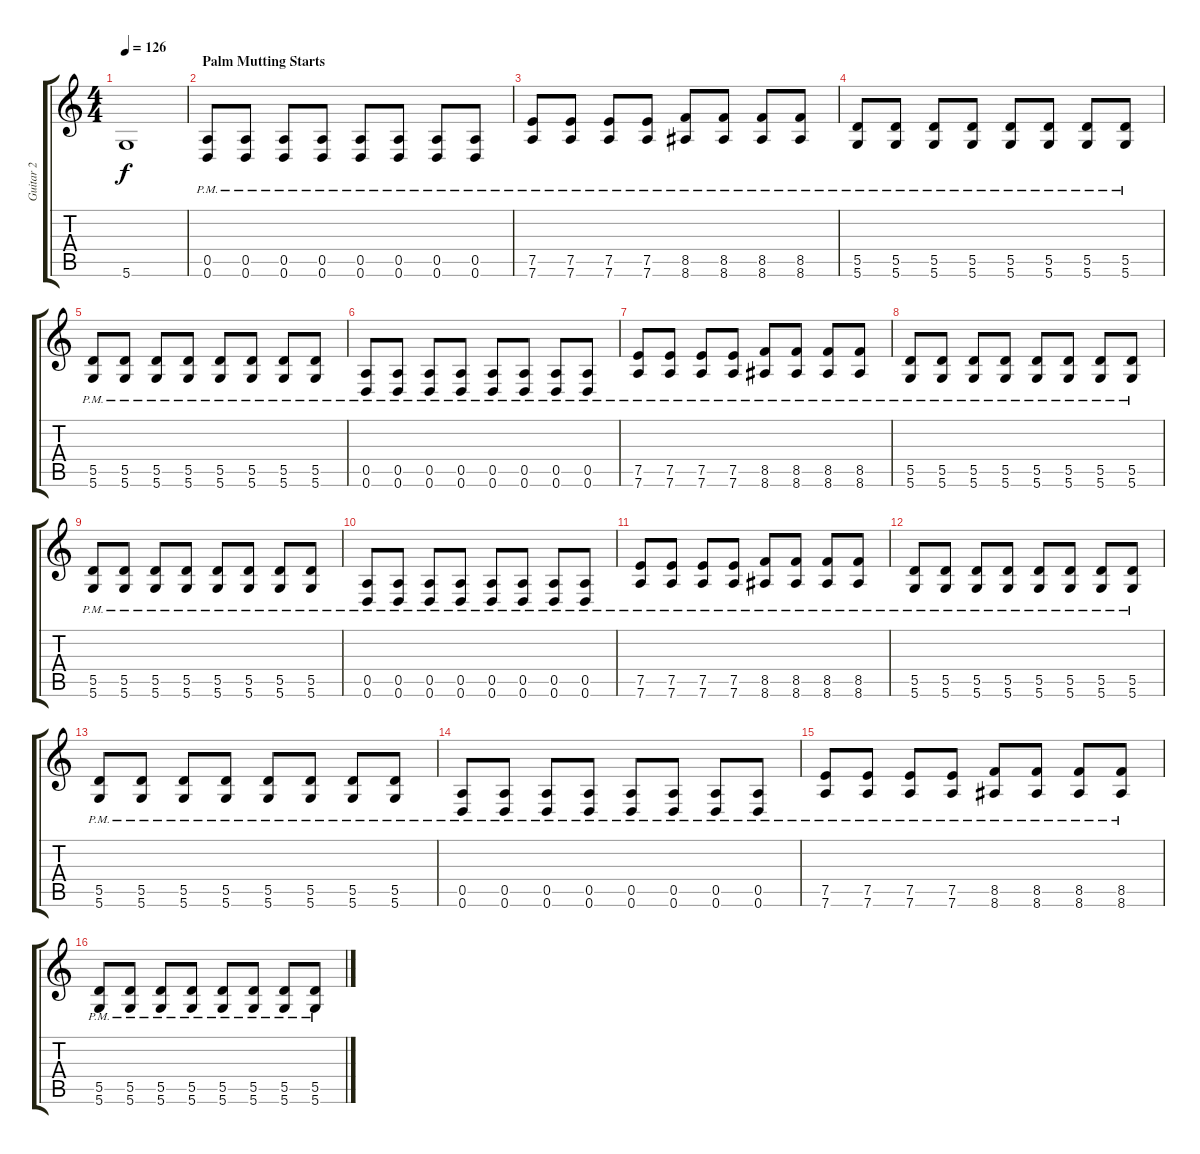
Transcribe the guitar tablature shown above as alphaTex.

\track ("Guitar 2" "Guitar 2") {instrument distortionguitar}
\staff {score tabs}
\tuning (E4 B3 G3 D3 A2 D2) {hide}
\ts (4 4)
\tempo 126
\clef g2
\ks c
5.6{t}.1{dy f} |
\section ("" "Palm Mutting Starts")
(0.5{pm} 0.6{pm}).8 (0.5{pm} 0.6{pm}).8 (0.5{pm} 0.6{pm}).8 (0.5{pm} 0.6{pm}).8 (0.5{pm} 0.6{pm}).8 (0.5{pm} 0.6{pm}).8 (0.5{pm} 0.6{pm}).8 (0.5{pm} 0.6{pm}).8 |
(7.5{pm} 7.6{pm}).8 (7.5{pm} 7.6{pm}).8 (7.5{pm} 7.6{pm}).8 (7.5{pm} 7.6{pm}).8 (8.5{pm} 8.6{pm}).8 (8.5{pm} 8.6{pm}).8 (8.5{pm} 8.6{pm}).8 (8.5{pm} 8.6{pm}).8 |
(5.5{pm} 5.6{pm}).8 (5.5{pm} 5.6{pm}).8 (5.5{pm} 5.6{pm}).8 (5.5{pm} 5.6{pm}).8 (5.5{pm} 5.6{pm}).8 (5.5{pm} 5.6{pm}).8 (5.5{pm} 5.6{pm}).8 (5.5{pm} 5.6{pm}).8 |
(5.5{pm} 5.6{pm}).8 (5.5{pm} 5.6{pm}).8 (5.5{pm} 5.6{pm}).8 (5.5{pm} 5.6{pm}).8 (5.5{pm} 5.6{pm}).8 (5.5{pm} 5.6{pm}).8 (5.5{pm} 5.6{pm}).8 (5.5{pm} 5.6{pm}).8 |
(0.5{pm} 0.6{pm}).8 (0.5{pm} 0.6{pm}).8 (0.5{pm} 0.6{pm}).8 (0.5{pm} 0.6{pm}).8 (0.5{pm} 0.6{pm}).8 (0.5{pm} 0.6{pm}).8 (0.5{pm} 0.6{pm}).8 (0.5{pm} 0.6{pm}).8 |
(7.5{pm} 7.6{pm}).8 (7.5{pm} 7.6{pm}).8 (7.5{pm} 7.6{pm}).8 (7.5{pm} 7.6{pm}).8 (8.5{pm} 8.6{pm}).8 (8.5{pm} 8.6{pm}).8 (8.5{pm} 8.6{pm}).8 (8.5{pm} 8.6{pm}).8 |
(5.5{pm} 5.6{pm}).8 (5.5{pm} 5.6{pm}).8 (5.5{pm} 5.6{pm}).8 (5.5{pm} 5.6{pm}).8 (5.5{pm} 5.6{pm}).8 (5.5{pm} 5.6{pm}).8 (5.5{pm} 5.6{pm}).8 (5.5{pm} 5.6{pm}).8 |
(5.5{pm} 5.6{pm}).8 (5.5{pm} 5.6{pm}).8 (5.5{pm} 5.6{pm}).8 (5.5{pm} 5.6{pm}).8 (5.5{pm} 5.6{pm}).8 (5.5{pm} 5.6{pm}).8 (5.5{pm} 5.6{pm}).8 (5.5{pm} 5.6{pm}).8 |
(0.5{pm} 0.6{pm}).8 (0.5{pm} 0.6{pm}).8 (0.5{pm} 0.6{pm}).8 (0.5{pm} 0.6{pm}).8 (0.5{pm} 0.6{pm}).8 (0.5{pm} 0.6{pm}).8 (0.5{pm} 0.6{pm}).8 (0.5{pm} 0.6{pm}).8 |
(7.5{pm} 7.6{pm}).8 (7.5{pm} 7.6{pm}).8 (7.5{pm} 7.6{pm}).8 (7.5{pm} 7.6{pm}).8 (8.5{pm} 8.6{pm}).8 (8.5{pm} 8.6{pm}).8 (8.5{pm} 8.6{pm}).8 (8.5{pm} 8.6{pm}).8 |
(5.5{pm} 5.6{pm}).8 (5.5{pm} 5.6{pm}).8 (5.5{pm} 5.6{pm}).8 (5.5{pm} 5.6{pm}).8 (5.5{pm} 5.6{pm}).8 (5.5{pm} 5.6{pm}).8 (5.5{pm} 5.6{pm}).8 (5.5{pm} 5.6{pm}).8 |
(5.5{pm} 5.6{pm}).8 (5.5{pm} 5.6{pm}).8 (5.5{pm} 5.6{pm}).8 (5.5{pm} 5.6{pm}).8 (5.5{pm} 5.6{pm}).8 (5.5{pm} 5.6{pm}).8 (5.5{pm} 5.6{pm}).8 (5.5{pm} 5.6{pm}).8 |
(0.5{pm} 0.6{pm}).8 (0.5{pm} 0.6{pm}).8 (0.5{pm} 0.6{pm}).8 (0.5{pm} 0.6{pm}).8 (0.5{pm} 0.6{pm}).8 (0.5{pm} 0.6{pm}).8 (0.5{pm} 0.6{pm}).8 (0.5{pm} 0.6{pm}).8 |
(7.5{pm} 7.6{pm}).8 (7.5{pm} 7.6{pm}).8 (7.5{pm} 7.6{pm}).8 (7.5{pm} 7.6{pm}).8 (8.5{pm} 8.6{pm}).8 (8.5{pm} 8.6{pm}).8 (8.5{pm} 8.6{pm}).8 (8.5{pm} 8.6{pm}).8 |
(5.5{pm} 5.6{pm}).8 (5.5{pm} 5.6{pm}).8 (5.5{pm} 5.6{pm}).8 (5.5{pm} 5.6{pm}).8 (5.5{pm} 5.6{pm}).8 (5.5{pm} 5.6{pm}).8 (5.5{pm} 5.6{pm}).8 (5.5{pm} 5.6{pm}).8
